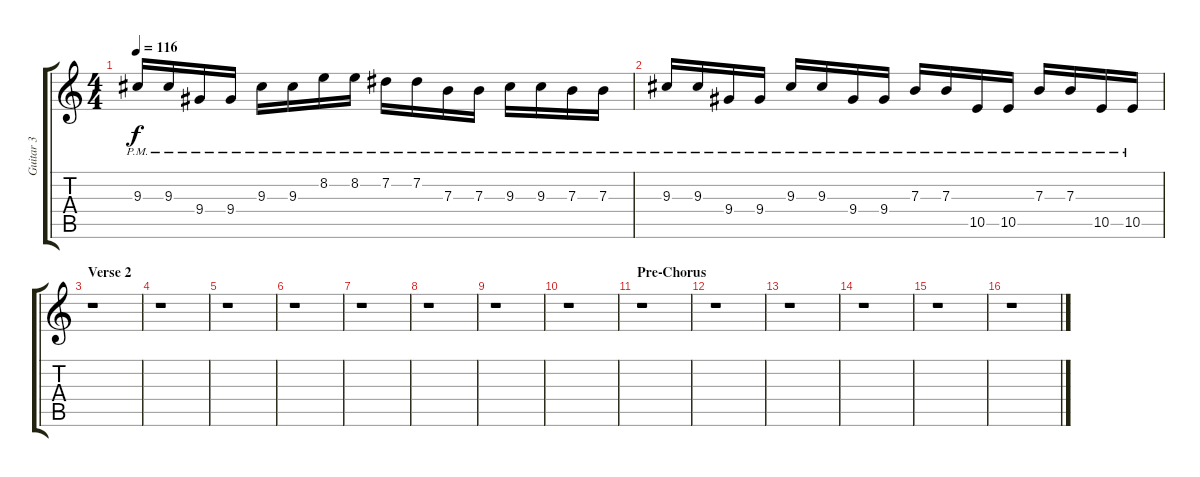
\track ("Guitar 3" "Guitar 3") {instrument distortionguitar}
\staff {score tabs}
\tuning (Db4 Ab3 E3 B2 Gb2 Db2) {hide}
\ts (4 4)
\tempo 116
\clef g2
\ks c
9.3{pm}.16{dy f} 9.3{pm}.16 9.4{pm}.16 9.4{pm}.16 9.3{pm}.16 9.3{pm}.16 8.2{pm}.16 8.2{pm}.16 7.2{pm}.16 7.2{pm}.16 7.3{pm}.16 7.3{pm}.16 9.3{pm}.16 9.3{pm}.16 7.3{pm}.16 7.3{pm}.16 |
9.3{pm}.16 9.3{pm}.16 9.4{pm}.16 9.4{pm}.16 9.3{pm}.16 9.3{pm}.16 9.4{pm}.16 9.4{pm}.16 7.3{pm}.16 7.3{pm}.16 10.5{pm}.16 10.5{pm}.16 7.3{pm}.16 7.3{pm}.16 10.5{pm}.16 10.5{pm}.16 |
\section ("" "Verse 2")
r.1 |
r.1 |
r.1 |
r.1 |
r.1 |
r.1 |
r.1 |
r.1 |
\section ("" "Pre-Chorus")
r.1 |
r.1 |
r.1 |
r.1 |
r.1 |
r.1
